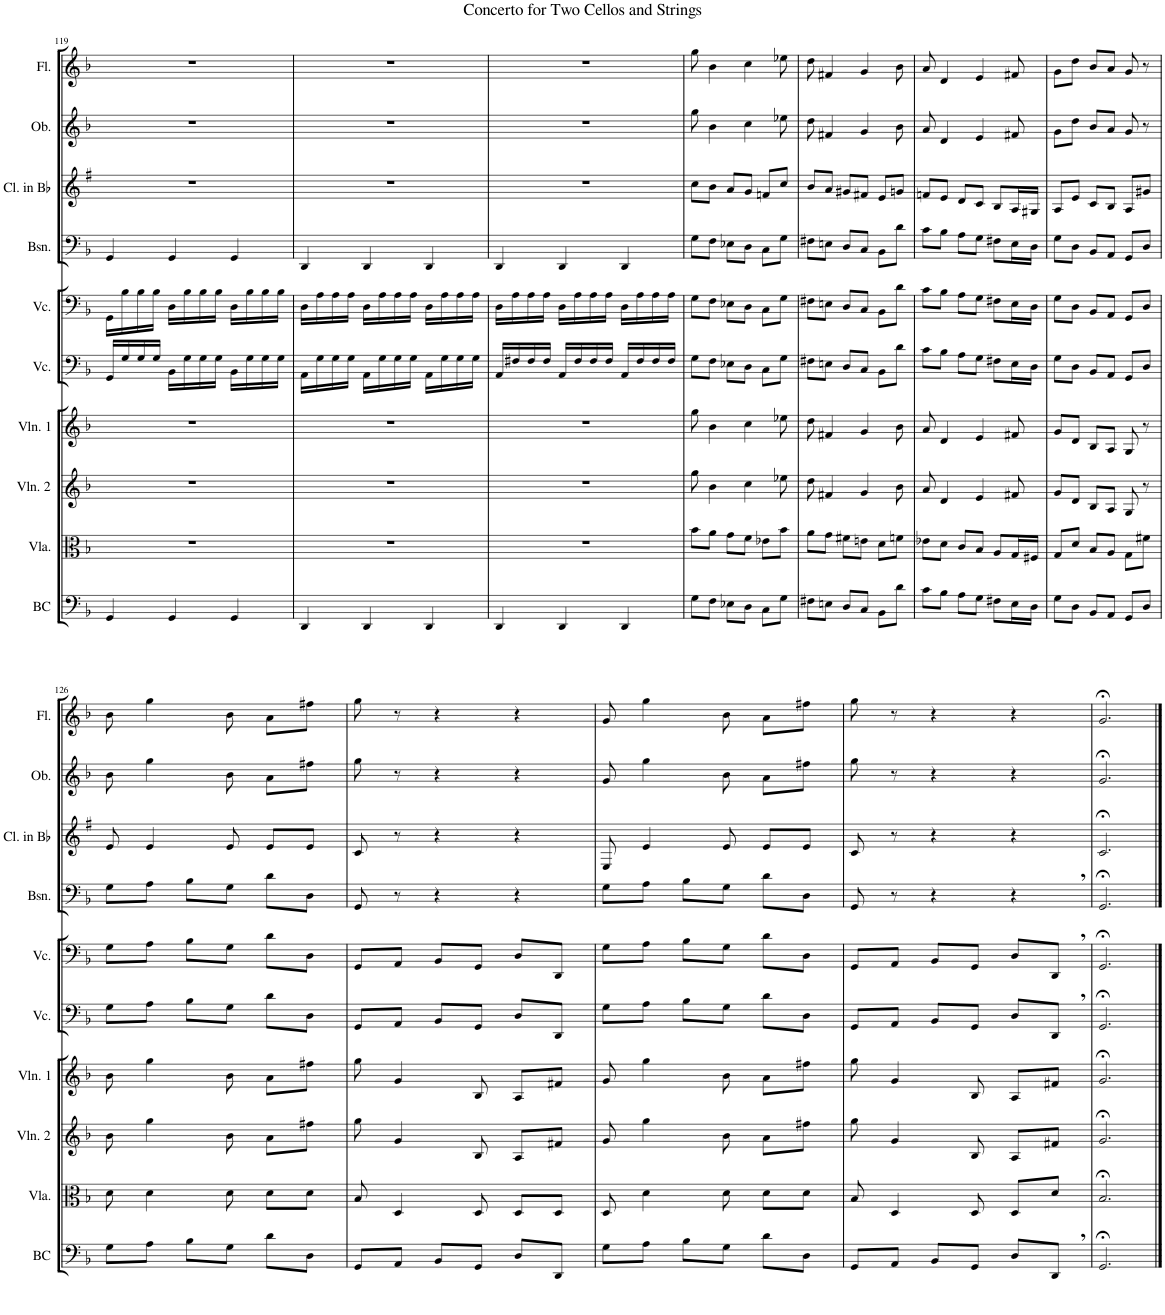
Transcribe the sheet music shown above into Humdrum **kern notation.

**kern	**kern	**kern	**kern	**kern	**kern	**kern	**kern	**kern	**kern
*part10	*part9	*part8	*part7	*part6	*part5	*part4	*part3	*part2	*part1
*staff10	*staff9	*staff8	*staff7	*staff6	*staff5	*staff4	*staff3	*staff2	*staff1
*I"Basso Continuo	*I"Viola	*I"Violin 2	*I"Violin 1	*I"Violoncello	*I"Violoncello	*I"Bassoon	*I"Clarinet in Bb	*I"Oboe	*I"Flute
*I'BC	*I'Vla.	*I'Vln. 2	*I'Vln. 1	*I'Vc.	*I'Vc.	*I'Bsn.	*I'Cl. in Bb	*I'Ob.	*I'Fl.
!!LO:PB:g=z
*clefF4	*clefC3	*clefG2	*clefG2	*clefF4	*clefF4	*clefF4	*clefG2	*clefG2	*clefG2
*	*	*	*	*	*	*	*Trd1c2	*	*
*k[b-]	*k[b-]	*k[b-]	*k[b-]	*k[b-]	*k[b-]	*k[b-]	*k[f#]	*k[b-]	*k[b-]
*M3/4	*M3/4	*M3/4	*M3/4	*M3/4	*M3/4	*M3/4	*M3/4	*M3/4	*M3/4
=119	=119	=119	=119	=119	=119	=119	=119	=119	=119
4GG/	2.r	2.r	2.r	16GG/LL	16GG\LL	4GG/	2.r	2.r	2.r
.	.	.	.	16G/	16B-\	.	.	.	.
.	.	.	.	16G/	16B-\	.	.	.	.
.	.	.	.	16G/JJ	16B-\JJ	.	.	.	.
4GG/	.	.	.	16BB-\LL	16D\LL	4GG/	.	.	.
.	.	.	.	16G\	16B-\	.	.	.	.
.	.	.	.	16G\	16B-\	.	.	.	.
.	.	.	.	16G\JJ	16B-\JJ	.	.	.	.
4GG/	.	.	.	16BB-\LL	16D\LL	4GG/	.	.	.
.	.	.	.	16G\	16B-\	.	.	.	.
.	.	.	.	16G\	16B-\	.	.	.	.
.	.	.	.	16G\JJ	16B-\JJ	.	.	.	.
=120	=120	=120	=120	=120	=120	=120	=120	=120	=120
4DD/	2.r	2.r	2.r	16AA\LL	16D\LL	4DD/	2.r	2.r	2.r
.	.	.	.	16G\	16A\	.	.	.	.
.	.	.	.	16G\	16A\	.	.	.	.
.	.	.	.	16G\JJ	16A\JJ	.	.	.	.
4DD/	.	.	.	16AA\LL	16D\LL	4DD/	.	.	.
.	.	.	.	16G\	16A\	.	.	.	.
.	.	.	.	16G\	16A\	.	.	.	.
.	.	.	.	16G\JJ	16A\JJ	.	.	.	.
4DD/	.	.	.	16AA\LL	16D\LL	4DD/	.	.	.
.	.	.	.	16G\	16A\	.	.	.	.
.	.	.	.	16G\	16A\	.	.	.	.
.	.	.	.	16G\JJ	16A\JJ	.	.	.	.
=121	=121	=121	=121	=121	=121	=121	=121	=121	=121
4DD/	2.r	2.r	2.r	16AA/LL	16D\LL	4DD/	2.r	2.r	2.r
.	.	.	.	16F#X/	16A\	.	.	.	.
.	.	.	.	16F#/	16A\	.	.	.	.
.	.	.	.	16F#/JJ	16A\JJ	.	.	.	.
4DD/	.	.	.	16AA/LL	16D\LL	4DD/	.	.	.
.	.	.	.	16F#/	16A\	.	.	.	.
.	.	.	.	16F#/	16A\	.	.	.	.
.	.	.	.	16F#/JJ	16A\JJ	.	.	.	.
4DD/	.	.	.	16AA/LL	16D\LL	4DD/	.	.	.
.	.	.	.	16F#/	16A\	.	.	.	.
.	.	.	.	16F#/	16A\	.	.	.	.
.	.	.	.	16F#/JJ	16A\JJ	.	.	.	.
=122	=122	=122	=122	=122	=122	=122	=122	=122	=122
8G\L	8b-\L	8gg\	8gg\	8G\L	8G\L	8G\L	8cc\L	8gg\	8gg\
8F\J	8a\J	4b-\	4b-\	8F\J	8F\J	8F\J	8b\J	4b-\	4b-\
8E-X\L	8g\L	.	.	8E-X\L	8E-X\L	8E-X\L	8a/L	.	.
8D\J	8f\J	4cc\	4cc\	8D\J	8D\J	8D\J	8g/J	4cc\	4cc\
8C\L	8e-X\L	.	.	8C\L	8C\L	8C\L	8fn/L	.	.
8G\J	8b-\J	8ee-X\	8ee-X\	8G\J	8G\J	8G\J	8cc/J	8ee-X\	8ee-X\
=123	=123	=123	=123	=123	=123	=123	=123	=123	=123
8F#X\L	8a\L	8dd\	8dd\	8F#X\L	8F#X\L	8F#X\L	8b/L	8dd\	8dd\
8En\J	8g\J	4f#X/	4f#X/	8En\J	8En\J	8En\J	8a/J	4f#X/	4f#X/
8D/L	8f#X\L	.	.	8D/L	8D/L	8D/L	8g#X/L	.	.
8C/J	8en\J	4g/	4g/	8C/J	8C/J	8C/J	8f#X/J	4g/	4g/
8BB-\L	8d\L	.	.	8BB-\L	8BB-\L	8BB-\L	8e/L	.	.
8d\J	8fn\J	8b-\	8b-\	8d\J	8d\J	8d\J	8gn/J	8b-\	8b-\
=124	=124	=124	=124	=124	=124	=124	=124	=124	=124
8c\L	8e-X\L	8a/	8a/	8c\L	8c\L	8c\L	8fn/L	8a/	8a/
8B-\J	8d\J	4d/	4d/	8B-\J	8B-\J	8B-\J	8e/J	4d/	4d/
8A\L	8c/L	.	.	8A\L	8A\L	8A\L	8d/L	.	.
8G\J	8B-/J	4e/	4e/	8G\J	8G\J	8G\J	8c/J	4e/	4e/
8F#X\L	8A/L	.	.	8F#X\L	8F#X\L	8F#X\L	8B/L	.	.
16E\L	16G/L	8f#X/	8f#X/	16E\L	16E\L	16E\L	16A/L	8f#X/	8f#X/
16D\JJ	16F#X/JJ	.	.	16D\JJ	16D\JJ	16D\JJ	16G#X/JJ	.	.
=125	=125	=125	=125	=125	=125	=125	=125	=125	=125
8G\L	8G/L	8g/L	8g/L	8G\L	8G\L	8G\L	8A/L	8g\L	8g\L
8D\J	8d/J	8d/J	8d/J	8D\J	8D\J	8D\J	8e/J	8dd\J	8dd\J
8BB-/L	8B-/L	8B-/L	8B-/L	8BB-/L	8BB-/L	8BB-/L	8c/L	8b-/L	8b-/L
8AA/J	8A/J	8A/J	8A/J	8AA/J	8AA/J	8AA/J	8B/J	8a/J	8a/J
8GG/L	8G\L	8G/	8G/	8GG/L	8GG/L	8GG/L	8A/L	8g/	8g/
8D/J	8f#X\J	8r	8r	8D/J	8D/J	8D/J	8g#X/J	8r	8r
!!LO:LB:g=z
=126	=126	=126	=126	=126	=126	=126	=126	=126	=126
8G\L	8d\	8b-\	8b-\	8G\L	8G\L	8G\L	8e/	8b-\	8b-\
8A\J	4d\	4gg\	4gg\	8A\J	8A\J	8A\J	4e/	4gg\	4gg\
8B-\L	.	.	.	8B-\L	8B-\L	8B-\L	.	.	.
8G\J	8d\	8b-\	8b-\	8G\J	8G\J	8G\J	8e/	8b-\	8b-\
8d\L	8d\L	8a\L	8a\L	8d\L	8d\L	8d\L	8e/L	8a\L	8a\L
8D\J	8d\J	8ff#X\J	8ff#X\J	8D\J	8D\J	8D\J	8e/J	8ff#X\J	8ff#X\J
=127	=127	=127	=127	=127	=127	=127	=127	=127	=127
8GG/L	8B-/	8gg\	8gg\	8GG/L	8GG/L	8GG/	8c/	8gg\	8gg\
8AA/J	4D/	4g/	4g/	8AA/J	8AA/J	8r	8r	8r	8r
8BB-/L	.	.	.	8BB-/L	8BB-/L	4r	4r	4r	4r
8GG/J	8D/	8B-/	8B-/	8GG/J	8GG/J	.	.	.	.
8D/L	8D/L	8A/L	8A/L	8D/L	8D/L	4r	4r	4r	4r
8DD/J	8D/J	8f#X/J	8f#X/J	8DD/J	8DD/J	.	.	.	.
=128	=128	=128	=128	=128	=128	=128	=128	=128	=128
8G\L	8D/	8g/	8g/	8G\L	8G\L	8G\L	8E/	8g/	8g/
8A\J	4d\	4gg\	4gg\	8A\J	8A\J	8A\J	4e/	4gg\	4gg\
8B-\L	.	.	.	8B-\L	8B-\L	8B-\L	.	.	.
8G\J	8d\	8b-\	8b-\	8G\J	8G\J	8G\J	8e/	8b-\	8b-\
8d\L	8d\L	8a\L	8a\L	8d\L	8d\L	8d\L	8e/L	8a\L	8a\L
8D\J	8d\J	8ff#X\J	8ff#X\J	8D\J	8D\J	8D\J	8e/J	8ff#X\J	8ff#X\J
=129	=129	=129	=129	=129	=129	=129	=129	=129	=129
8GG/L	8B-/	8gg\	8gg\	8GG/L	8GG/L	8GG/	8c/	8gg\	8gg\
8AA/J	4D/	4g/	4g/	8AA/J	8AA/J	8r	8r	8r	8r
8BB-/L	.	.	.	8BB-/L	8BB-/L	4r	4r	4r	4r
8GG/J	8D/	8B-/	8B-/	8GG/J	8GG/J	.	.	.	.
8D/L	8D/L	8A/L	8A/L	8D/L	8D/L	4r	4r	4r	4r
8DD,/J	8d/J	8f#X/J	8f#X/J	8DD,/J	8DD,/J	.	.	.	.
=130	=130	=130	=130	=130	=130	=130	=130	=130	=130
2.GG;</	2.B-;</	2.g;</	2.g;</	2.GG;</	2.GG;</	2.GG;</	2.c;</	2.g;</	2.g;</
==	==	==	==	==	==	==	==	==	==
*-	*-	*-	*-	*-	*-	*-	*-	*-	*-
